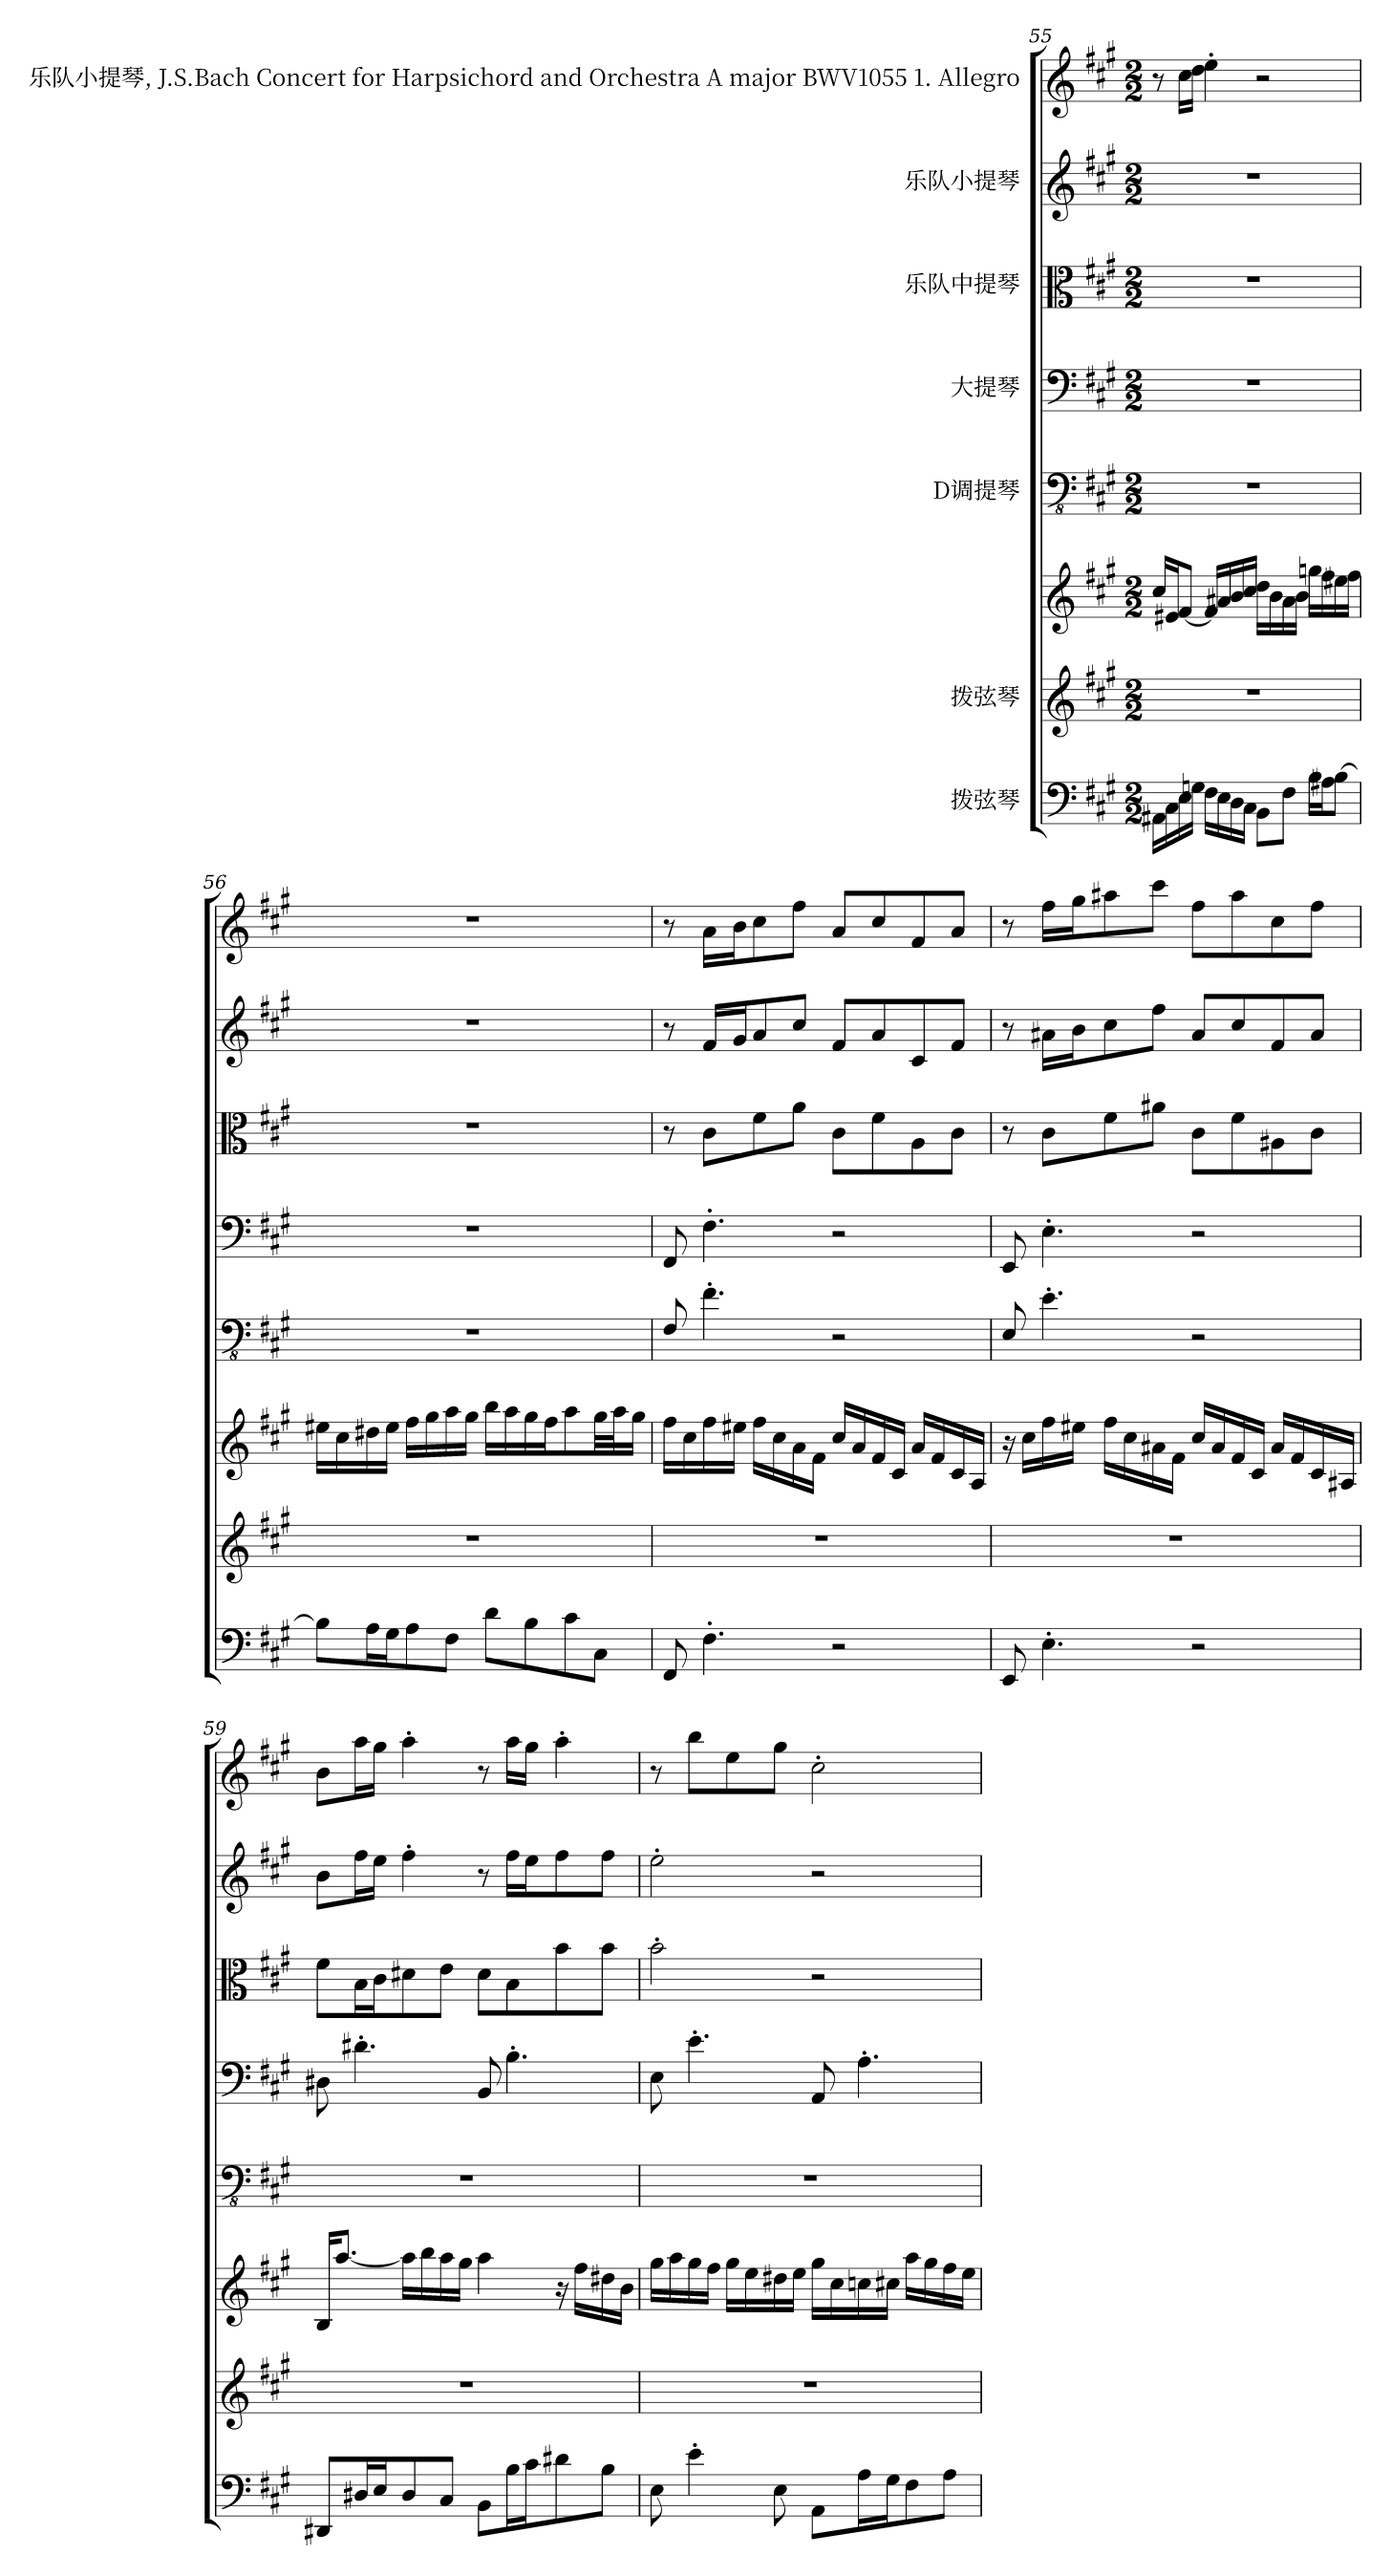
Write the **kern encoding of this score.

**kern	**kern	**kern	**kern	**kern	**kern	**kern	**kern
*part7	*part6	*part6	*part5	*part4	*part3	*part2	*part1
*staff8	*staff7	*staff6	*staff5	*staff4	*staff3	*staff2	*staff1
*I"拨弦琴	*I"拨弦琴	*	*I"D调提琴	*I"大提琴	*I"乐队中提琴	*I"乐队小提琴	*I"乐队小提琴, J.S.Bach Concert for Harpsichord and Orchestra A major BWV1055 1. Allegro
*clefF4	*clefG2	*clefG2	*clefFv4	*clefF4	*clefC3	*clefG2	*clefG2
*	*	*	*ITrd7c12	*	*	*	*
*k[f#c#g#]	*k[f#c#g#]	*k[f#c#g#]	*k[f#c#g#]	*k[f#c#g#]	*k[f#c#g#]	*k[f#c#g#]	*k[f#c#g#]
*M2/2	*M2/2	*M2/2	*M2/2	*M2/2	*M2/2	*M2/2	*M2/2
=55	=55	=55	=55	=55	=55	=55	=55
16AA#X\LL	1r	16cc#/LL	1r	1r	1r	1r	8r
16C#\	.	16e#X/J	.	.	.	.	.
16E\	.	[8f#/J	.	.	.	.	16cc#\LL
16Gn\JJ	.	.	.	.	.	.	16dd\JJ
16F#\LL	.	16f#/LL]	.	.	.	.	4ee'\
16E\	.	16a#X/	.	.	.	.	.
16D\	.	16b/	.	.	.	.	.
16C#\JJ	.	16cc#/JJ	.	.	.	.	.
8BB\L	.	16dd\LL	.	.	.	.	2r
.	.	16b\	.	.	.	.	.
8F#\J	.	16a#\	.	.	.	.	.
.	.	16b\JJ	.	.	.	.	.
16B\LL	.	16ggn\LL	.	.	.	.	.
16A#X\J	.	16ff#\	.	.	.	.	.
[8B\J	.	16ee#X\	.	.	.	.	.
.	.	16ff#\JJ	.	.	.	.	.
!!LO:PB:g=z
=56	=56	=56	=56	=56	=56	=56	=56
8B\L]	1r	16ee#X\LL	1r	1r	1r	1r	1r
.	.	16cc#\	.	.	.	.	.
16A\L	.	16dd#X\	.	.	.	.	.
16G#\J	.	16ee#\JJ	.	.	.	.	.
8A\	.	16ff#\LL	.	.	.	.	.
.	.	16gg#\	.	.	.	.	.
8F#\J	.	16aa\	.	.	.	.	.
.	.	16gg#\JJ	.	.	.	.	.
8d\L	.	16bb\LL	.	.	.	.	.
.	.	16aa\	.	.	.	.	.
8B\	.	16gg#\	.	.	.	.	.
.	.	16ff#\J	.	.	.	.	.
8c#\	.	8aa\	.	.	.	.	.
8C#\J	.	32gg#\LL	.	.	.	.	.
.	.	32aa\J	.	.	.	.	.
.	.	16gg#\JJ	.	.	.	.	.
=57	=57	=57	=57	=57	=57	=57	=57
8FF#/	1r	16ff#\LL	8FFF#/	8FF#/	8r	8r	8r
.	.	16cc#\	.	.	.	.	.
4.F#'\	.	16ff#\	4.FF#'\	4.F#'\	8c#\L	16f#/LL	16a\LL
.	.	16ee#X\JJ	.	.	.	16g#/J	16b\J
.	.	16ff#\LL	.	.	8f#\	8a/	8cc#\
.	.	16cc#\	.	.	.	.	.
.	.	16a\	.	.	8a\J	8cc#/J	8ff#\J
.	.	16f#\JJ	.	.	.	.	.
2r	.	16cc#/LL	2r	2r	8c#\L	8f#/L	8a/L
.	.	16a/	.	.	.	.	.
.	.	16f#/	.	.	8f#\	8a/	8cc#/
.	.	16c#/JJ	.	.	.	.	.
.	.	16a/LL	.	.	8A\	8c#/	8f#/
.	.	16f#/	.	.	.	.	.
.	.	16c#/	.	.	8c#\J	8f#/J	8a/J
.	.	16A/JJ	.	.	.	.	.
!!LO:PB:g=z
=58	=58	=58	=58	=58	=58	=58	=58
8EE/	1r	16r	8EEE/	8EE/	8r	8r	8r
.	.	16cc#\LL	.	.	.	.	.
4.E'\	.	16ff#\	4.EE'\	4.E'\	8c#\L	16a#X\LL	16ff#\LL
.	.	16ee#X\JJ	.	.	.	16b\J	16gg#\J
.	.	16ff#\LL	.	.	8f#\	8cc#\	8aa#X\
.	.	16cc#\	.	.	.	.	.
.	.	16a#X\	.	.	8a#X\J	8ff#\J	8ccc#\J
.	.	16f#\JJ	.	.	.	.	.
2r	.	16cc#/LL	2r	2r	8c#\L	8a#/L	8ff#\L
.	.	16a#/	.	.	.	.	.
.	.	16f#/	.	.	8f#\	8cc#/	8aa#\
.	.	16c#/JJ	.	.	.	.	.
.	.	16a#/LL	.	.	8A#X\	8f#/	8cc#\
.	.	16f#/	.	.	.	.	.
.	.	16c#/	.	.	8c#\J	8a#/J	8ff#\J
.	.	16A#X/JJ	.	.	.	.	.
=59	=59	=59	=59	=59	=59	=59	=59
8DD#X/L	1r	16B/KL	1r	8D#X\	8f#\L	8b\L	8b\L
.	.	[8.aa/J	.	.	.	.	.
16D#X/L	.	.	.	4.d#X'\	16B\L	16ff#\L	16aa\L
16E/J	.	.	.	.	16c#\J	16ee\JJ	16gg#\JJ
8D#/	.	16aa\LL]	.	.	8d#X\	4ff#'\	4aa'\
.	.	16bb\	.	.	.	.	.
8C#/J	.	16aa\	.	.	8e\J	.	.
.	.	16gg#\JJ	.	.	.	.	.
8BB\L	.	4aa\	.	8BB/	8d#\L	8r	8r
16B\L	.	.	.	4.B'\	8B\	16ff#\LL	16aa\LL
16c#\J	.	.	.	.	.	16ee\J	16gg#\JJ
8d#X\	.	16r	.	.	8b\	8ff#\	4aa'\
.	.	16ff#\LL	.	.	.	.	.
8B\J	.	16dd#X\	.	.	8b\J	8ff#\J	.
.	.	16b\JJ	.	.	.	.	.
!!LO:PB:g=z
=60	=60	=60	=60	=60	=60	=60	=60
8E\	1r	16gg#\LL	1r	8E\	2b'\	2ee'\	8r
.	.	16aa\	.	.	.	.	.
4e'\	.	16gg#\	.	4.e'\	.	.	8bb\L
.	.	16ff#\JJ	.	.	.	.	.
.	.	16gg#\LL	.	.	.	.	8ee\
.	.	16ee\	.	.	.	.	.
8E\	.	16dd#X\	.	.	.	.	8gg#\J
.	.	16ee\JJ	.	.	.	.	.
8AA\L	.	16gg#\LL	.	8AA/	2r	2r	2cc#'\
.	.	16cc#\	.	.	.	.	.
16A\L	.	16ccn\	.	4.A'\	.	.	.
16G#\J	.	16cc#X\JJ	.	.	.	.	.
8F#\	.	16aa\LL	.	.	.	.	.
.	.	16gg#\	.	.	.	.	.
8A\J	.	16ff#\	.	.	.	.	.
.	.	16ee\JJ	.	.	.	.	.
=	=	=	=	=	=	=	=
*-	*-	*-	*-	*-	*-	*-	*-
